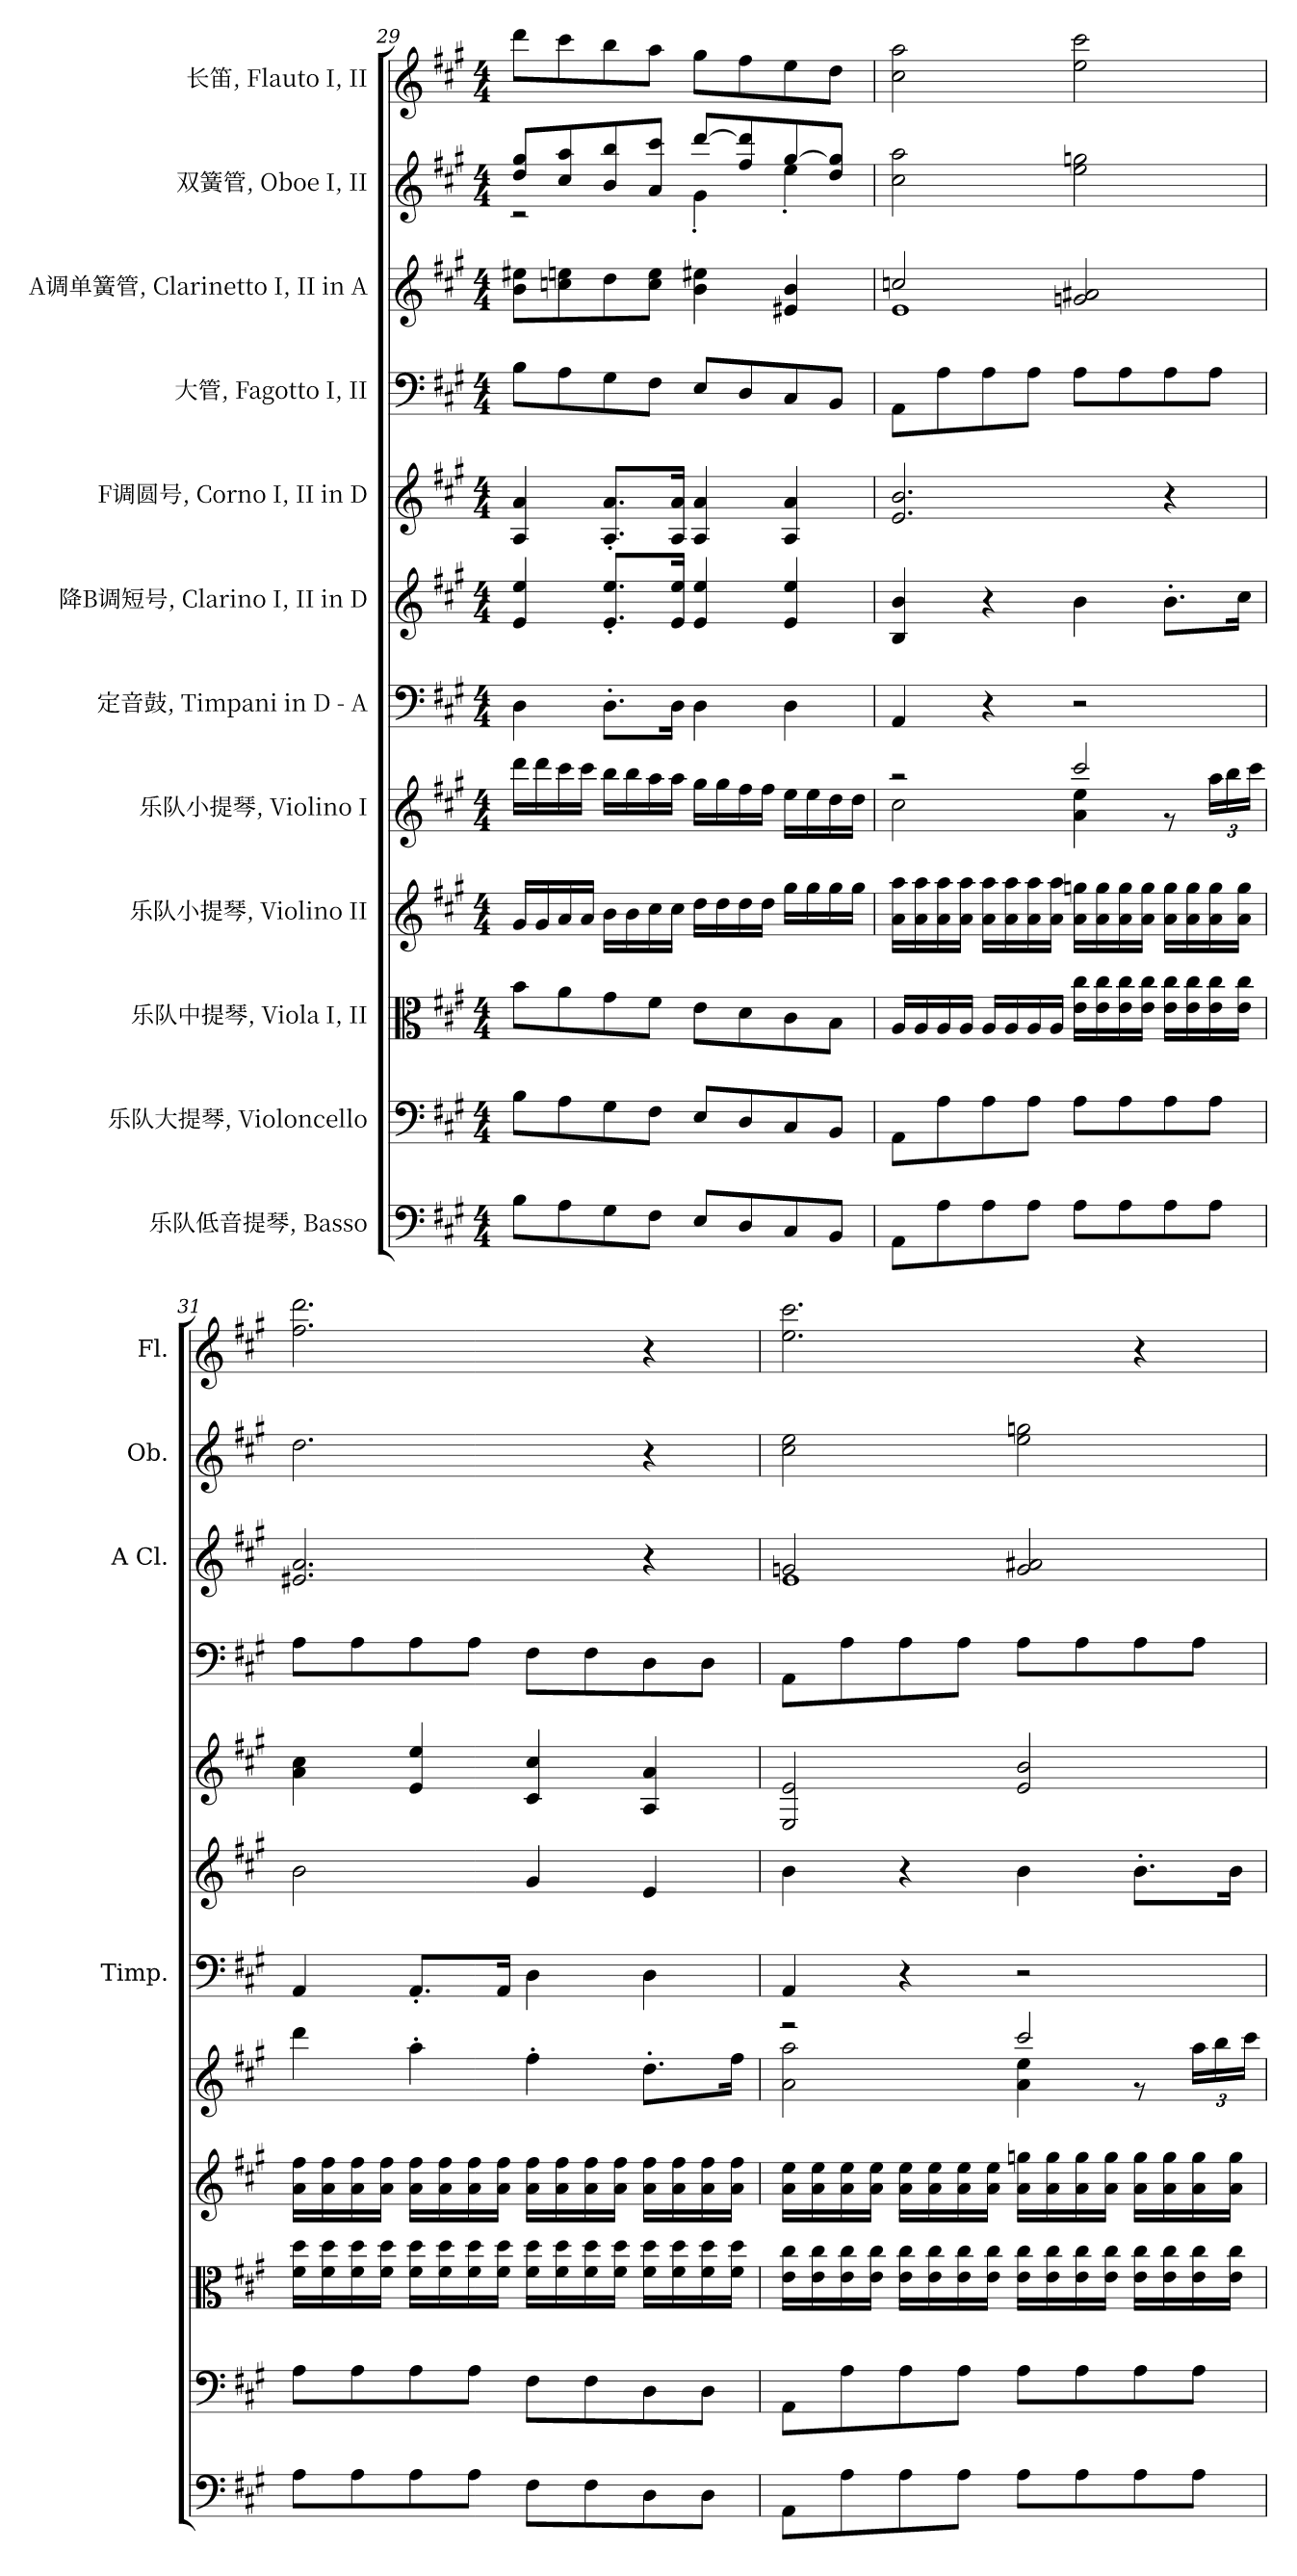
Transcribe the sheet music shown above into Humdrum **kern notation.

**kern	**kern	**kern	**kern	**kern	**kern	**kern	**kern	**kern	**kern	**kern	**kern
*part12	*part11	*part10	*part9	*part8	*part7	*part6	*part5	*part4	*part3	*part2	*part1
*staff12	*staff11	*staff10	*staff9	*staff8	*staff7	*staff6	*staff5	*staff4	*staff3	*staff2	*staff1
*I"乐队低音提琴, Basso	*I"乐队大提琴, Violoncello	*I"乐队中提琴, Viola I, II	*I"乐队小提琴, Violino II	*I"乐队小提琴, Violino I	*I"定音鼓, Timpani in D - A	*I"降B调短号, Clarino I, II in D	*I"F调圆号, Corno I, II in D	*I"大管, Fagotto I, II	*I"A调单簧管, Clarinetto I, II in A	*I"双簧管, Oboe I, II	*I"长笛, Flauto I, II
*	*	*	*	*	*I'Timp.	*	*	*	*I'A Cl.	*I'Ob.	*I'Fl.
!!LO:PB:g=z
*clefF4	*clefF4	*clefC3	*clefG2	*clefG2	*clefF4	*clefG2	*clefG2	*clefF4	*clefG2	*clefG2	*clefG2
*ITrd7c12	*	*	*	*	*	*ITrd1c2	*ITrd4c7	*	*ITrd2c3	*	*
*k[f#c#g#]	*k[f#c#g#]	*k[f#c#g#]	*k[f#c#g#]	*k[f#c#g#]	*k[f#c#g#]	*k[f#]	*k[f#c#]	*k[f#c#g#]	*k[f#c#g#d#a#e#]	*k[f#c#g#]	*k[f#c#g#]
*M4/4	*M4/4	*M4/4	*M4/4	*M4/4	*M4/4	*M4/4	*M4/4	*M4/4	*M4/4	*M4/4	*M4/4
=29	=29	=29	=29	=29	=29	=29	=29	=29	=29	=29	=29
*	*	*	*	*	*	*	*	*	*	*^	*
8BB\L	8B\L	8b\L	16g#/LL	16ddd\LL	4D\	4d/ 4dd/	4D/ 4d/	8B\L	8g#\ 8cc##X\L	8dd/ 8gg#/L	2r	8ddd\L
.	.	.	16g#/	16ddd\	.	.	.	.	.	.	.	.
8AA\	8A\	8a\	16a/	16ccc#\	.	.	.	8A\	8an\ 8cc#X\	8cc#/ 8aa/	.	8ccc#\
.	.	.	16a/JJ	16ccc#\JJ	.	.	.	.	.	.	.	.
8GG#\	8G#\	8g#\	16b\LL	16bb\LL	8.D'\L	8.d/' 8.dd/'L	8.D/' 8.d/'L	8G#\	8b\	8b/ 8bb/	.	8bb\
.	.	.	16b\	16bb\	.	.	.	.	.	.	.	.
8FF#\J	8F#\J	8f#\J	16cc#\	16aa\	.	.	.	8F#\J	8a\ 8cc#\J	8a/ 8ccc#/J	.	8aa\J
.	.	.	16cc#\JJ	16aa\JJ	16D\Jk	16d/ 16dd/Jk	16D/ 16d/Jk	.	.	.	.	.
8EE/L	8E/L	8e\L	16dd\LL	16gg#\LL	4D\	4d/ 4dd/	4D/ 4d/	8E/L	4g#\ 4cc##X\	[8ddd/L	4g#'\	8gg#\L
.	.	.	16dd\	16gg#\	.	.	.	.	.	.	.	.
8DD/	8D/	8d\	16dd\	16ff#\	.	.	.	8D/	.	8ff#/ 8ddd/]	.	8ff#\
.	.	.	16dd\JJ	16ff#\JJ	.	.	.	.	.	.	.	.
8CC#/	8C#/	8c#\	16gg#\LL	16ee\LL	4D\	4d/ 4dd/	4D/ 4d/	8C#/	4c##X/ 4g#/	[8gg#/	4ee'\	8ee\
.	.	.	16gg#\	16ee\	.	.	.	.	.	.	.	.
8BBB/J	8BB/J	8B\J	16gg#\	16dd\	.	.	.	8BB/J	.	8dd/ 8gg#/]J	.	8dd\J
.	.	.	16gg#\JJ	16dd\JJ	.	.	.	.	.	.	.	.
*	*	*	*	*	*	*	*	*	*	*v	*v	*
!!LO:PB:g=z
=30	=30	=30	=30	=30	=30	=30	=30	=30	=30	=30	=30
*	*	*	*	*^	*	*	*	*	*^	*	*
8AAA\L	8AA\L	16A/LL	16a\ 16aa\LL	2r	2cc#\	4AA/	4A/ 4a/	2.A/ 2.e/	8AA\L	2an/	1c#	2cc#\ 2aa\	2cc#\ 2aa\
.	.	16A/	16a\ 16aa\	.	.	.	.	.	.	.	.	.	.
8AA\	8A\	16A/	16a\ 16aa\	.	.	.	.	.	8A\	.	.	.	.
.	.	16A/JJ	16a\ 16aa\JJ	.	.	.	.	.	.	.	.	.	.
8AA\	8A\	16A/LL	16a\ 16aa\LL	.	.	4r	4r	.	8A\	.	.	.	.
.	.	16A/	16a\ 16aa\	.	.	.	.	.	.	.	.	.	.
8AA\J	8A\J	16A/	16a\ 16aa\	.	.	.	.	.	8A\J	.	.	.	.
.	.	16A/JJ	16a\ 16aa\JJ	.	.	.	.	.	.	.	.	.	.
8AA\L	8A\L	16e\ 16cc#\LL	16a\ 16ggn\LL	2ccc#/	4a\ 4ee\	2r	4a\	.	8A\L	2en/ 2f##X/	.	2ee\ 2ggn\	2ee\ 2ccc#\
.	.	16e\ 16cc#\	16a\ 16gg\	.	.	.	.	.	.	.	.	.	.
8AA\	8A\	16e\ 16cc#\	16a\ 16gg\	.	.	.	.	.	8A\	.	.	.	.
.	.	16e\ 16cc#\JJ	16a\ 16gg\JJ	.	.	.	.	.	.	.	.	.	.
8AA\	8A\	16e\ 16cc#\LL	16a\ 16gg\LL	.	8r	.	8.a'\L	4r	8A\	.	.	.	.
.	.	16e\ 16cc#\	16a\ 16gg\	.	.	.	.	.	.	.	.	.	.
*	*	*	*	*	*Xbrackettup	*	*	*	*	*	*	*	*
8AA\J	8A\J	16e\ 16cc#\	16a\ 16gg\	.	24aa\LL	.	.	.	8A\J	.	.	.	.
.	.	.	.	.	24bb\	.	.	.	.	.	.	.	.
.	.	16e\ 16cc#\JJ	16a\ 16gg\JJ	.	.	.	16b\Jk	.	.	.	.	.	.
.	.	.	.	.	24ccc#\JJ	.	.	.	.	.	.	.	.
*	*	*	*	*v	*v	*	*	*	*	*v	*v	*	*
!!LO:PB:g=z
=31	=31	=31	=31	=31	=31	=31	=31	=31	=31	=31	=31
8AA\L	8A\L	16f#\ 16dd\LL	16a\ 16ff#\LL	4ddd\	4AA/	2a\	4d\ 4f#\	8A\L	2.c##X/ 2.f#/	2.dd\	2.ff#\ 2.ddd\
.	.	16f#\ 16dd\	16a\ 16ff#\	.	.	.	.	.	.	.	.
8AA\	8A\	16f#\ 16dd\	16a\ 16ff#\	.	.	.	.	8A\	.	.	.
.	.	16f#\ 16dd\JJ	16a\ 16ff#\JJ	.	.	.	.	.	.	.	.
8AA\	8A\	16f#\ 16dd\LL	16a\ 16ff#\LL	4aa'\	8.AA'/L	.	4A/ 4a/	8A\	.	.	.
.	.	16f#\ 16dd\	16a\ 16ff#\	.	.	.	.	.	.	.	.
8AA\J	8A\J	16f#\ 16dd\	16a\ 16ff#\	.	.	.	.	8A\J	.	.	.
.	.	16f#\ 16dd\JJ	16a\ 16ff#\JJ	.	16AA/Jk	.	.	.	.	.	.
8FF#\L	8F#\L	16f#\ 16dd\LL	16a\ 16ff#\LL	4ff#'\	4D\	4f#/	4F#/ 4f#/	8F#\L	.	.	.
.	.	16f#\ 16dd\	16a\ 16ff#\	.	.	.	.	.	.	.	.
8FF#\	8F#\	16f#\ 16dd\	16a\ 16ff#\	.	.	.	.	8F#\	.	.	.
.	.	16f#\ 16dd\JJ	16a\ 16ff#\JJ	.	.	.	.	.	.	.	.
8DD\	8D\	16f#\ 16dd\LL	16a\ 16ff#\LL	8.dd'\L	4D\	4d/	4D/ 4d/	8D\	4r	4r	4r
.	.	16f#\ 16dd\	16a\ 16ff#\	.	.	.	.	.	.	.	.
8DD\J	8D\J	16f#\ 16dd\	16a\ 16ff#\	.	.	.	.	8D\J	.	.	.
.	.	16f#\ 16dd\JJ	16a\ 16ff#\JJ	16ff#\Jk	.	.	.	.	.	.	.
!!LO:PB:g=z
=32	=32	=32	=32	=32	=32	=32	=32	=32	=32	=32	=32
*	*	*	*	*^	*	*	*	*	*^	*	*
8AAA\L	8AA\L	16e\ 16cc#\LL	16a\ 16ee\LL	2r	2a\ 2aa\	4AA/	4a\	2AA/ 2A/	8AA\L	2en/	1c#	2cc#\ 2ee\	2.ee\ 2.ccc#\
.	.	16e\ 16cc#\	16a\ 16ee\	.	.	.	.	.	.	.	.	.	.
8AA\	8A\	16e\ 16cc#\	16a\ 16ee\	.	.	.	.	.	8A\	.	.	.	.
.	.	16e\ 16cc#\JJ	16a\ 16ee\JJ	.	.	.	.	.	.	.	.	.	.
8AA\	8A\	16e\ 16cc#\LL	16a\ 16ee\LL	.	.	4r	4r	.	8A\	.	.	.	.
.	.	16e\ 16cc#\	16a\ 16ee\	.	.	.	.	.	.	.	.	.	.
8AA\J	8A\J	16e\ 16cc#\	16a\ 16ee\	.	.	.	.	.	8A\J	.	.	.	.
.	.	16e\ 16cc#\JJ	16a\ 16ee\JJ	.	.	.	.	.	.	.	.	.	.
8AA\L	8A\L	16e\ 16cc#\LL	16a\ 16ggn\LL	2ccc#/	4a\ 4ee\	2r	4a\	2A/ 2e/	8A\L	2e/ 2f##X/	.	2ee\ 2ggn\	.
.	.	16e\ 16cc#\	16a\ 16gg\	.	.	.	.	.	.	.	.	.	.
8AA\	8A\	16e\ 16cc#\	16a\ 16gg\	.	.	.	.	.	8A\	.	.	.	.
.	.	16e\ 16cc#\JJ	16a\ 16gg\JJ	.	.	.	.	.	.	.	.	.	.
8AA\	8A\	16e\ 16cc#\LL	16a\ 16gg\LL	.	8r	.	8.a'\L	.	8A\	.	.	.	4r
.	.	16e\ 16cc#\	16a\ 16gg\	.	.	.	.	.	.	.	.	.	.
8AA\J	8A\J	16e\ 16cc#\	16a\ 16gg\	.	24aa\LL	.	.	.	8A\J	.	.	.	.
.	.	.	.	.	24bb\	.	.	.	.	.	.	.	.
.	.	16e\ 16cc#\JJ	16a\ 16gg\JJ	.	.	.	16a\Jk	.	.	.	.	.	.
.	.	.	.	.	24ccc#\JJ	.	.	.	.	.	.	.	.
*	*	*	*	*v	*v	*	*	*	*	*v	*v	*	*
=	=	=	=	=	=	=	=	=	=	=	=
*-	*-	*-	*-	*-	*-	*-	*-	*-	*-	*-	*-
